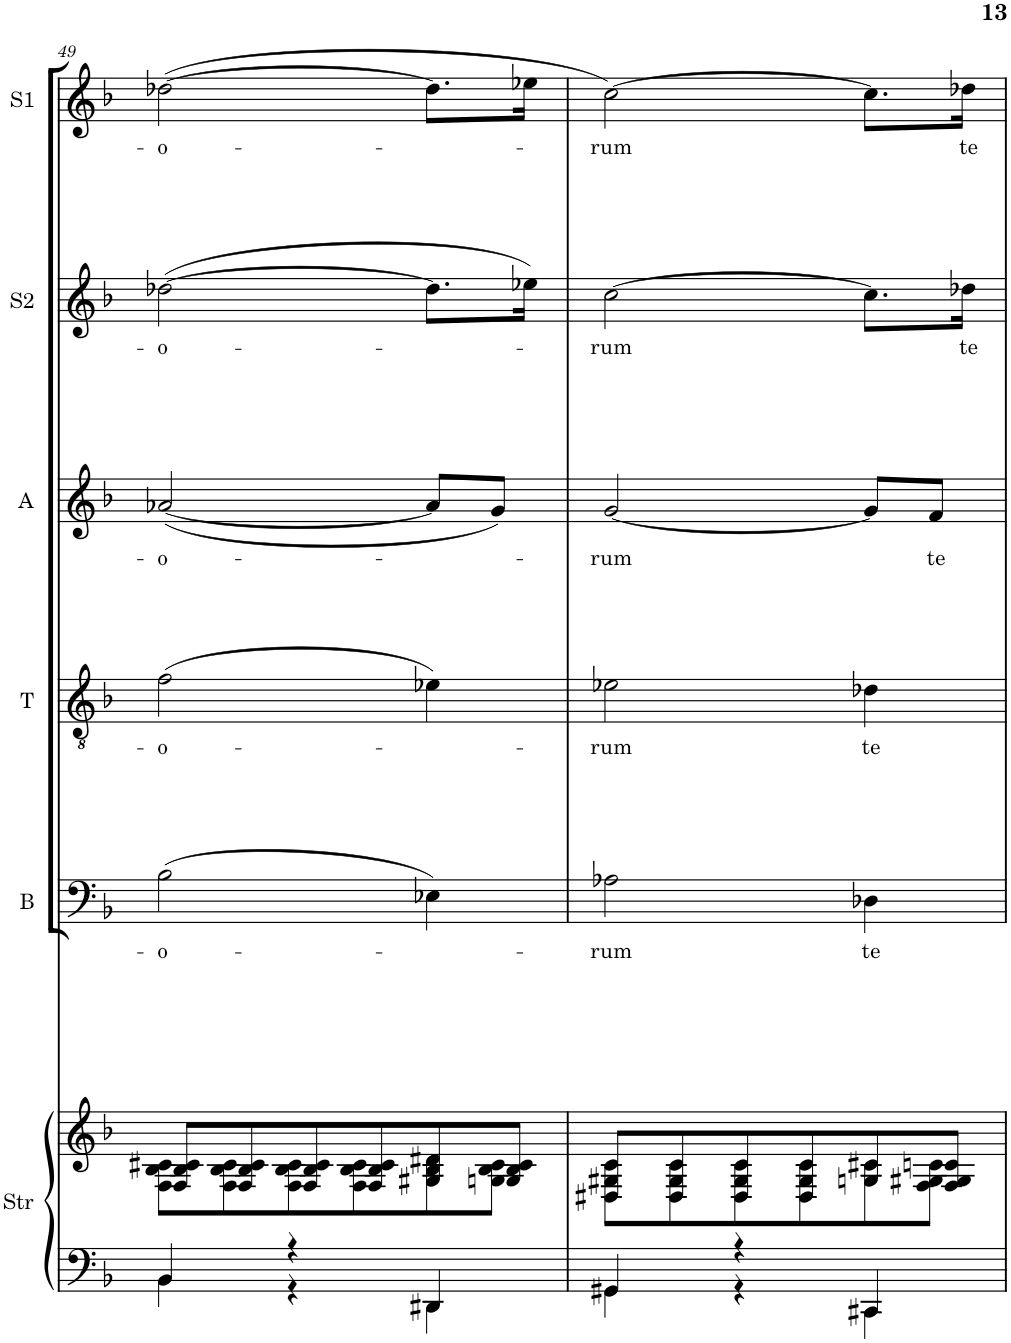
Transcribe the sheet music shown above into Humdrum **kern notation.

**kern	**kern	**kern	**text	**kern	**text	**kern	**text	**kern	**text	**kern	**text
*part6	*part6	*part5	*part5	*part4	*part4	*part3	*part3	*part2	*part2	*part1	*part1
*staff7	*staff6	*staff5	*staff5	*staff4	*staff4	*staff3	*staff3	*staff2	*staff2	*staff1	*staff1
*I"Strings	*	*I"Bass	*	*I"Tenor	*	*I"Alto	*	*I"Soprano 2	*	*I"Soprano 1	*
*I'Str	*	*I'B	*	*I'T	*	*I'A	*	*I'S2	*	*I'S1	*
!!LO:PB:g=z
*clefF4	*clefG2	*clefF4	*	*clefGv2	*	*clefG2	*	*clefG2	*	*clefG2	*
*k[b-]	*k[b-]	*k[b-]	*	*k[b-]	*	*k[b-]	*	*k[b-]	*	*k[b-]	*
*F:	*F:	*F:	*	*F:	*	*F:	*	*F:	*	*F:	*
*M3/4	*M3/4	*M3/4	*	*M3/4	*	*M3/4	*	*M3/4	*	*M3/4	*
=49	=49	=49	=49	=49	=49	=49	=49	=49	=49	=49	=49
*^	*^	*	*	*	*	*	*	*	*	*	*
!	!	!	!	!	!LO:LY:b	!	!LO:LY:b	!	!LO:LY:b	!	!LO:LY:b	!	!LO:LY:b
4BB-/	4BB-\	8F/ 8B-/ 8c#X/L	8F\ 8B-\ 8c#\L	(>2B-\	-o-	(>2f\	-o-	(<[2a-X/	-o-	(>[2dd-X\	-o-	(>[2dd-X\	-o-
.	.	8F/ 8B-/ 8c#/	8F\ 8B-\ 8c#\	.	.	.	.	.	.	.	.	.	.
4r	4r	8F/ 8B-/ 8c#/	8F\ 8B-\ 8c#\	.	.	.	.	.	.	.	.	.	.
.	.	8F/ 8B-/ 8c#/	8F\ 8B-\ 8c#\	.	.	.	.	.	.	.	.	.	.
4DD#X/	4DD#\	8G#X/ 8B-/ 8d#X/	8G#\ 8B-\ 8d#\	4E-X\)	.	4e-X\)	.	8a-/L]	.	8.dd-\L]	.	8.dd-\L]	.
.	.	8Gn/ 8B-/ 8c#/J	8G\ 8B-\ 8c#\J	.	.	.	.	8g/J)	.	.	.	.	.
.	.	.	.	.	.	.	.	.	.	16ee-X\Jk)	.	16ee-X\Jk	.
=50	=50	=50	=50	=50	=50	=50	=50	=50	=50	=50	=50	=50	=50
!	!	!	!	!	!LO:LY:b	!	!LO:LY:b	!	!LO:LY:b	!	!LO:LY:b	!	!LO:LY:b
4GG#X/	4GG#\	8D#X/ 8G#X/ 8c/L	8D#\ 8G#\ 8c\L	2A-X\	-rum	2e-X\	-rum	[2g/	-rum	[2cc\	-rum	[2cc\)	-rum
.	.	8D#/ 8G#/ 8c/	8D#\ 8G#\ 8c\	.	.	.	.	.	.	.	.	.	.
4r	4r	8D#/ 8G#/ 8c/	8D#\ 8G#\ 8c\	.	.	.	.	.	.	.	.	.	.
.	.	8D#/ 8G#/ 8c/	8D#\ 8G#\ 8c\	.	.	.	.	.	.	.	.	.	.
!	!	!	!	!	!LO:LY:b	!	!LO:LY:b	!	!	!	!	!	!
4CC#X/	4CC#\	8Gn/ 8c#X/	8G\ 8c#\	4D-X\	te	4d-X\	te	8g/L]	.	8.cc\L]	.	8.cc\L]	.
!	!	!	!	!	!	!	!	!	!LO:LY:b	!	!	!	!
.	.	8F/ 8G#X/ 8cn/J	8F\ 8G#\ 8c\J	.	.	.	.	8f/J	te	.	.	.	.
!	!	!	!	!	!	!	!	!	!	!	!LO:LY:b	!	!LO:LY:b
.	.	.	.	.	.	.	.	.	.	16dd-X\Jk	te	16dd-X\Jk	te
*v	*v	*	*	*	*	*	*	*	*	*	*	*	*
*	*v	*v	*	*	*	*	*	*	*	*	*	*
=	=	=	=	=	=	=	=	=	=	=	=
*-	*-	*-	*-	*-	*-	*-	*-	*-	*-	*-	*-
